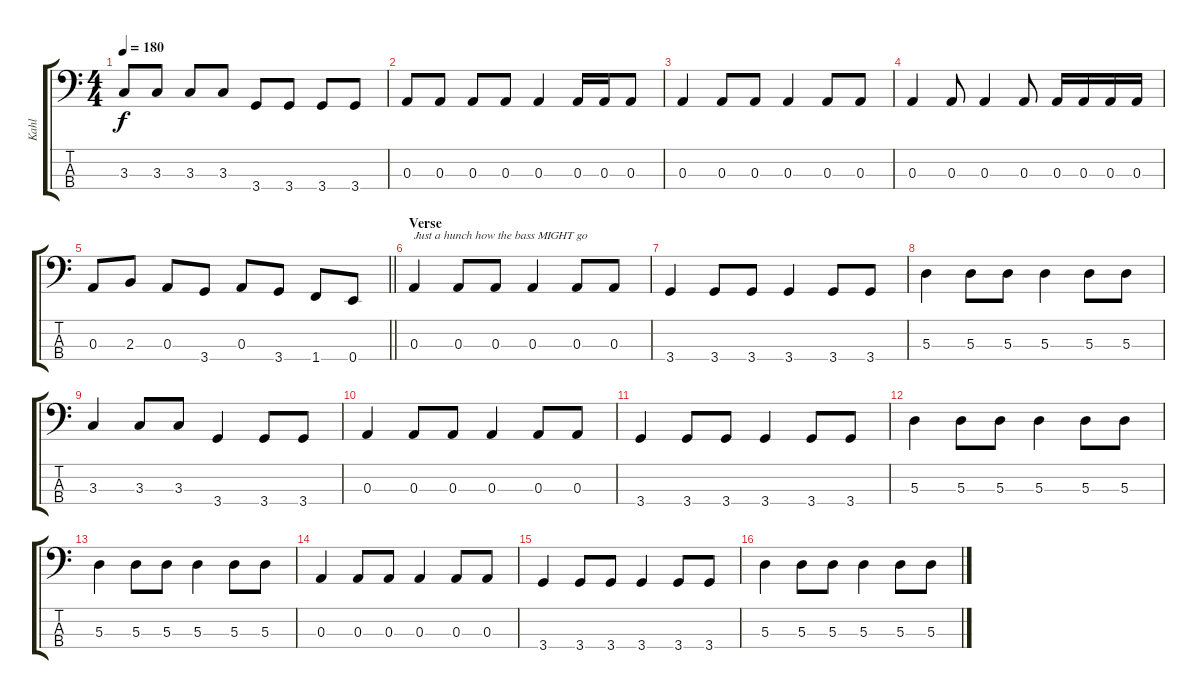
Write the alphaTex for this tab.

\track ("Kahl" "Kahl") {instrument electricbassfinger}
\staff {score tabs}
\tuning (G2 D2 A1 E1) {hide}
\ts (4 4)
\tempo 180
\clef f4
\ks c
3.3.8{dy f} 3.3.8 3.3.8 3.3.8 3.4.8 3.4.8 3.4.8 3.4.8 |
0.3.8 0.3.8 0.3.8 0.3.8 0.3.4 0.3.16 0.3.16 0.3.8 |
0.3.4 0.3.8 0.3.8 0.3.4 0.3.8 0.3.8 |
0.3.4 0.3.8 0.3.4 0.3.8 0.3.16 0.3.16 0.3.16 0.3.16 |
\barLineRight lightlight
0.3.8 2.3.8 0.3.8 3.4.8 0.3.8 3.4.8 1.4.8 0.4.8 |
\section ("" "Verse")
0.3.4{txt "Just a hunch how the bass MIGHT go"} 0.3.8 0.3.8 0.3.4 0.3.8 0.3.8 |
3.4.4 3.4.8 3.4.8 3.4.4 3.4.8 3.4.8 |
5.3.4 5.3.8 5.3.8 5.3.4 5.3.8 5.3.8 |
3.3.4 3.3.8 3.3.8 3.4.4 3.4.8 3.4.8 |
0.3.4 0.3.8 0.3.8 0.3.4 0.3.8 0.3.8 |
3.4.4 3.4.8 3.4.8 3.4.4 3.4.8 3.4.8 |
5.3.4 5.3.8 5.3.8 5.3.4 5.3.8 5.3.8 |
5.3.4 5.3.8 5.3.8 5.3.4 5.3.8 5.3.8 |
0.3.4 0.3.8 0.3.8 0.3.4 0.3.8 0.3.8 |
3.4.4 3.4.8 3.4.8 3.4.4 3.4.8 3.4.8 |
5.3.4 5.3.8 5.3.8 5.3.4 5.3.8 5.3.8
